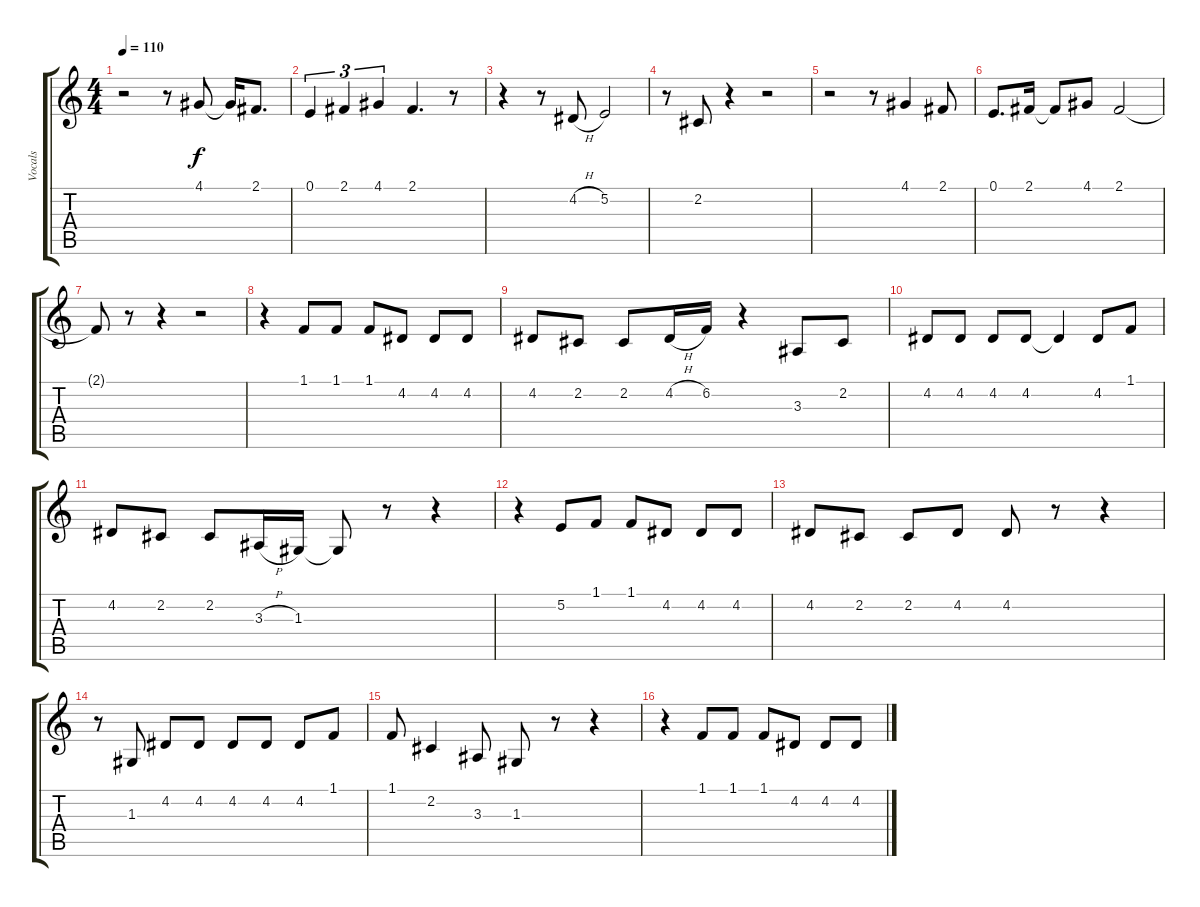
\track ("Vocals" "Vocals") {instrument altosax}
\staff {score tabs}
\tuning (E4 B3 G3 D3 A2 E2) {hide}
\ts (4 4)
\tempo 110
\clef g2
\ks c
r.2{dy f} r.8 4.1.8 4.1{t}.16 2.1.8{d} |
0.1.4{tu (3 2)} 2.1.4{tu (3 2)} 4.1.4{tu (3 2)} 2.1.4{d} r.8 |
r.4 r.8 4.2{h}.8 5.2.2 |
r.8 2.2.8 r.4 r.2 |
r.2 r.8 4.1.4 2.1.8 |
0.1.8{d} 2.1.16 2.1{t}.8 4.1.8 2.1.2 |
2.1{t}.8 r.8 r.4 r.2 |
r.4 1.1.8 1.1.8 1.1.8 4.2.8 4.2.8 4.2.8 |
4.2.8 2.2.8 2.2.8 4.2{h}.16 6.2.16 r.4 3.3.8 2.2.8 |
4.2.8 4.2.8 4.2.8 4.2.8 4.2{t}.4 4.2.8 1.1.8 |
4.2.8 2.2.8 2.2.8 3.3{h}.16 1.3.16 1.3{t}.8 r.8 r.4 |
r.4 5.2.8 1.1.8 1.1.8 4.2.8 4.2.8 4.2.8 |
4.2.8 2.2.8 2.2.8 4.2.8 4.2.8 r.8 r.4 |
r.8 1.3.8 4.2.8 4.2.8 4.2.8 4.2.8 4.2.8 1.1.8 |
1.1.8 2.2.4 3.3.8 1.3.8 r.8 r.4 |
r.4 1.1.8 1.1.8 1.1.8 4.2.8 4.2.8 4.2.8
